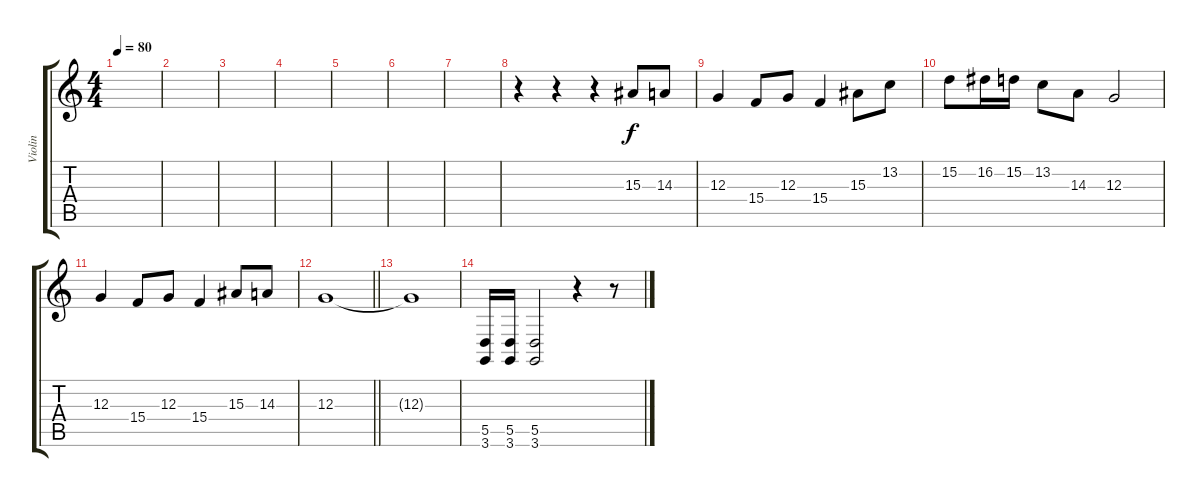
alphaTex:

\track ("Violin" "Violin") {instrument violin}
\staff {score tabs}
\tuning (E4 B3 G3 D3 A2 E2) {hide}
\ts (4 4)
\tempo 80
\clef g2
\ks c
|
|
|
|
|
|
|
r.4 r.4 r.4 15.3.8 14.3.8 |
12.3.4 15.4.8 12.3.8 15.4.4 15.3.8 13.2.8 |
15.2.8 16.2.16 15.2.16 13.2.8 14.3.8 12.3.2 |
12.3.4 15.4.8 12.3.8 15.4.4 15.3.8 14.3.8 |
\barLineRight lightlight
12.3.1 |
12.3{t}.1 |
(5.5 3.6).16 (5.5 3.6).16 (5.5 3.6).2 r.4 r.8
